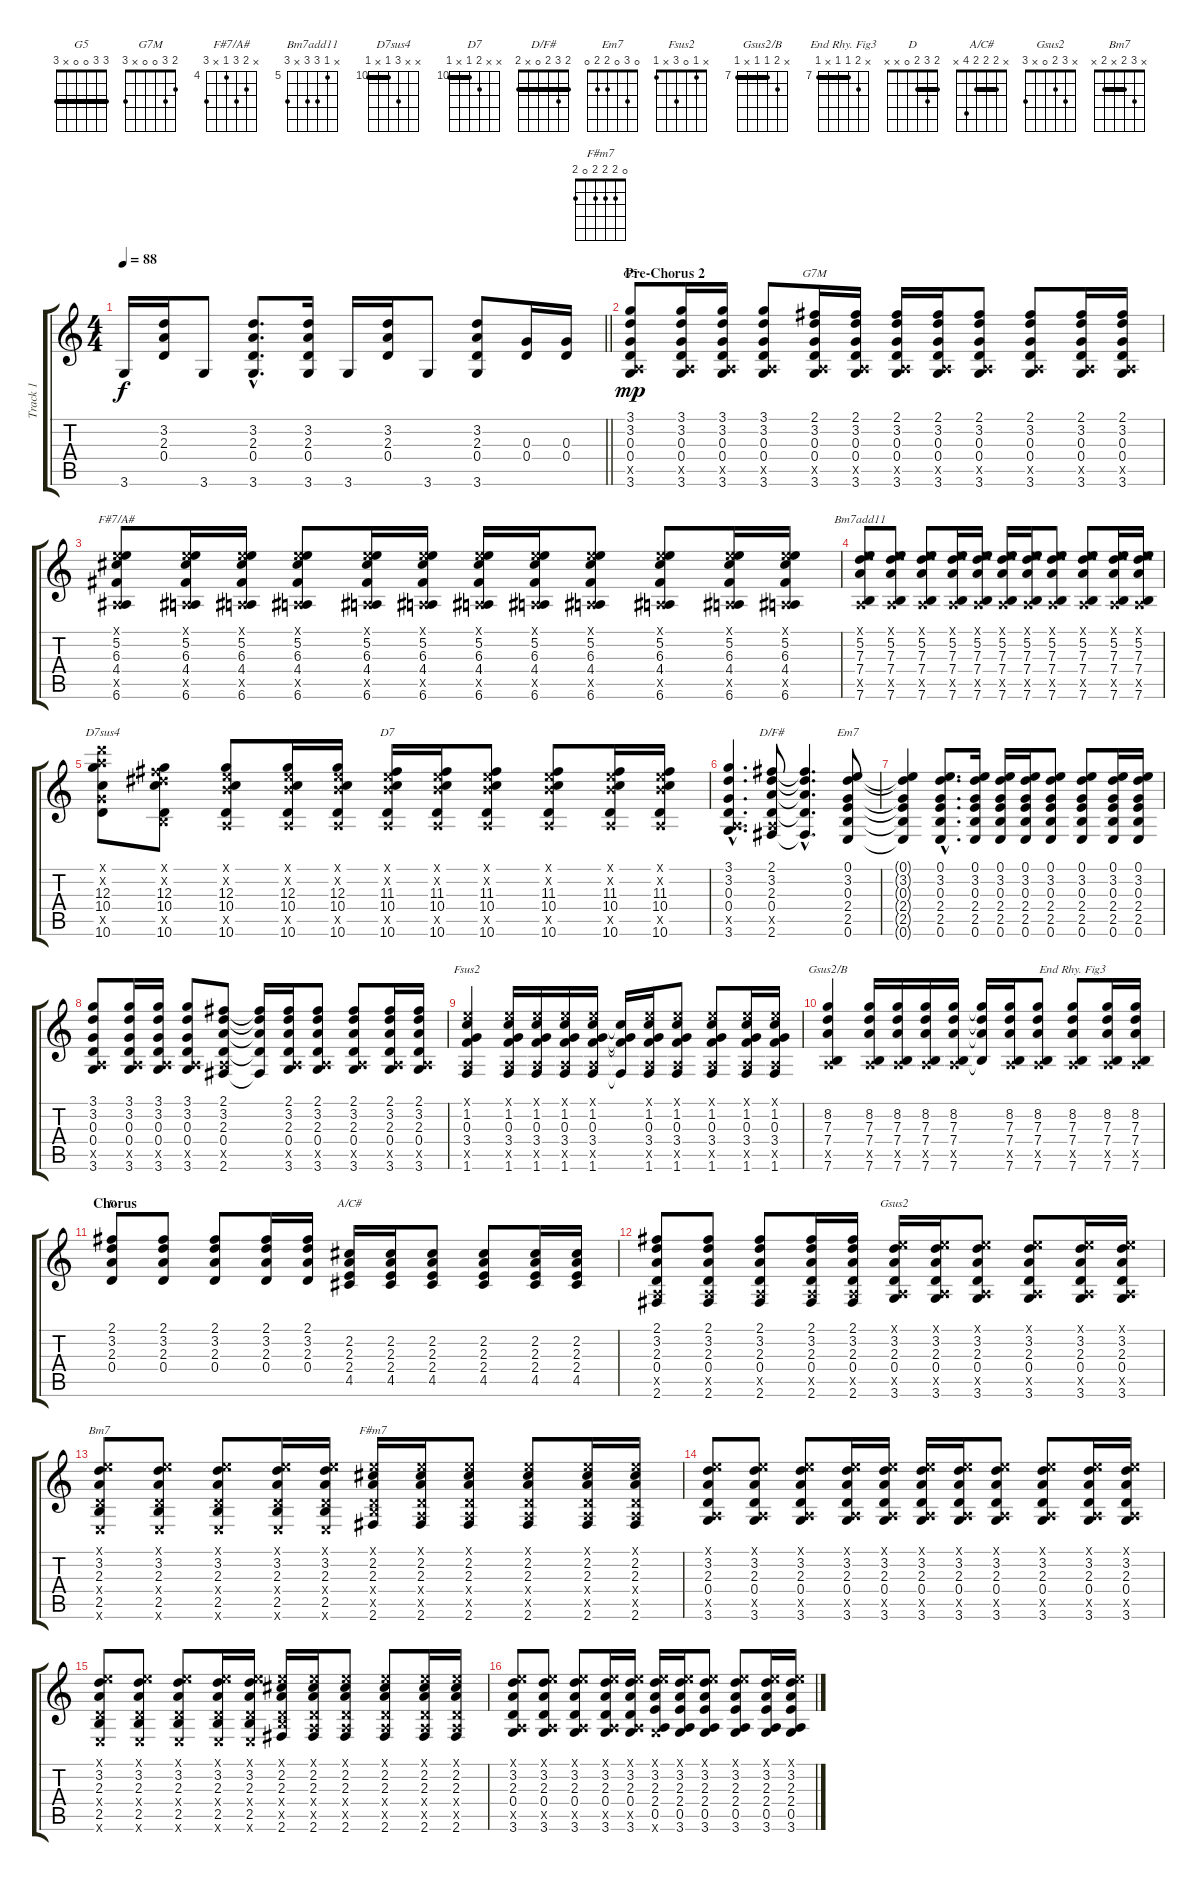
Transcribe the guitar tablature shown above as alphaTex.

\track ("Track 1" "Track 1") {instrument acousticguitarsteel}
\staff {score tabs}
\tuning (E4 B3 G3 D3 A2 E2) {hide}
\chord ("G5" 3 3 0 0 x 3) {barre 3}
\chord ("G7M" 2 3 0 0 x 3)
\chord ("F#7/A#" x 5 6 4 x 6) {firstfret 4}
\chord ("Bm7add11" x 5 7 7 x 7) {firstfret 5}
\chord ("D7sus4" x x 12 10 x 10) {firstfret 10 barre 10}
\chord ("D7" x x 11 10 x 10) {firstfret 10 barre 10}
\chord ("D/F#" 2 3 2 0 x 2) {barre 2}
\chord ("Em7" 0 3 0 2 2 0)
\chord ("Fsus2" x 1 0 3 x 1)
\chord ("Gsus2/B" x 8 7 7 x 7) {firstfret 7 barre 7}
\chord ("End Rhy. Fig3" x 8 7 7 x 7) {firstfret 7 barre 7}
\chord ("D" 2 3 2 0 x x) {barre 2}
\chord ("A/C#" x 2 2 2 4 x) {barre 2}
\chord ("Gsus2" x 3 2 0 x 3)
\chord ("Bm7" x 3 2 x 2 x) {barre 2}
\chord ("F#m7" 0 2 2 2 0 2)
\ts (4 4)
\tempo 88
\clef g2
\barLineRight lightlight
\ks c
3.6.16{dy f} (3.2 2.3 0.4).16 3.6.8 (3.2{hac} 2.3{hac} 0.4{hac} 3.6{hac}).8{d} (3.2 2.3 0.4 3.6).16 3.6.16 (3.2 2.3 0.4).16 3.6.8 (3.2 2.3 0.4 3.6).8 (0.3 0.4).16 (0.3 0.4).16 |
\section ("" "Pre-Chorus 2")
(3.1 3.2 0.3 0.4 0.5{x} 3.6).8{ch "G5" dy mp} (3.1 3.2 0.3 0.4 0.5{x} 3.6).16 (3.1 3.2 0.3 0.4 0.5{x} 3.6).16 (3.1 3.2 0.3 0.4 0.5{x} 3.6).8 (2.1 3.2 0.3 0.4 0.5{x} 3.6).16{ch "G7M"} (2.1 3.2 0.3 0.4 0.5{x} 3.6).16 (2.1 3.2 0.3 0.4 0.5{x} 3.6).16 (2.1 3.2 0.3 0.4 0.5{x} 3.6).16 (2.1 3.2 0.3 0.4 0.5{x} 3.6).8 (2.1 3.2 0.3 0.4 0.5{x} 3.6).8 (2.1 3.2 0.3 0.4 0.5{x} 3.6).16 (2.1 3.2 0.3 0.4 0.5{x} 3.6).16 |
(0.1{x} 5.2 6.3 4.4 0.5{x} 6.6).8{ch "F#7/A#"} (0.1{x} 5.2 6.3 4.4 0.5{x} 6.6).16 (0.1{x} 5.2 6.3 4.4 0.5{x} 6.6).16 (0.1{x} 5.2 6.3 4.4 0.5{x} 6.6).8 (0.1{x} 5.2 6.3 4.4 0.5{x} 6.6).16 (0.1{x} 5.2 6.3 4.4 0.5{x} 6.6).16 (0.1{x} 5.2 6.3 4.4 0.5{x} 6.6).16 (0.1{x} 5.2 6.3 4.4 0.5{x} 6.6).16 (0.1{x} 5.2 6.3 4.4 0.5{x} 6.6).8 (0.1{x} 5.2 6.3 4.4 0.5{x} 6.6).8 (0.1{x} 5.2 6.3 4.4 0.5{x} 6.6).16 (0.1{x} 5.2 6.3 4.4 0.5{x} 6.6).16 |
(0.1{x} 5.2 7.3 7.4 0.5{x} 7.6).8{ch "Bm7add11"} (0.1{x} 5.2 7.3 7.4 0.5{x} 7.6).8 (0.1{x} 5.2 7.3 7.4 0.5{x} 7.6).8 (0.1{x} 5.2 7.3 7.4 0.5{x} 7.6).16 (0.1{x} 5.2 7.3 7.4 0.5{x} 7.6).16 (0.1{x} 5.2 7.3 7.4 0.5{x} 7.6).16 (0.1{x} 5.2 7.3 7.4 0.5{x} 7.6).16 (0.1{x} 5.2 7.3 7.4 0.5{x} 7.6).8 (0.1{x} 5.2 7.3 7.4 0.5{x} 7.6).8 (0.1{x} 5.2 7.3 7.4 0.5{x} 7.6).16 (0.1{x} 5.2 7.3 7.4 0.5{x} 7.6).16 |
(10.1{x} 10.2{x} 12.3 10.4 10.5{x} 10.6).8{ch "D7sus4"} (2.1{x} 4.2{x} 12.3 10.4 2.5{x} 10.6).8 (0.1{x} 0.2{x} 12.3 10.4 0.5{x} 10.6).8 (0.1{x} 0.2{x} 12.3 10.4 0.5{x} 10.6).16 (0.1{x} 0.2{x} 12.3 10.4 0.5{x} 10.6).16 (0.1{x} 0.2{x} 11.3 10.4 0.5{x} 10.6).16{ch "D7"} (0.1{x} 0.2{x} 11.3 10.4 0.5{x} 10.6).16 (0.1{x} 0.2{x} 11.3 10.4 0.5{x} 10.6).8 (0.1{x} 0.2{x} 11.3 10.4 0.5{x} 10.6).8 (0.1{x} 0.2{x} 11.3 10.4 0.5{x} 10.6).16 (0.1{x} 0.2{x} 11.3 10.4 0.5{x} 10.6).16 |
(3.1{hac} 3.2{hac} 0.3{hac} 0.4{hac} 0.5{hac x} 3.6{hac}).4{d} (2.1 3.2 2.3 0.4 0.5{x} 2.6).8{ch "D/F#"} (2.1{hac t} 3.2{hac t} 2.3{hac t} 0.4{hac t} 2.6{hac t}).4{d} (0.1 3.2 0.3 2.4 2.5 0.6).8{ch "Em7"} |
(0.1{t} 3.2{t} 0.3{t} 2.4{t} 2.5{t} 0.6{t}).4 (0.1{hac} 3.2{hac} 0.3{hac} 2.4{hac} 2.5{hac} 0.6{hac}).8{d} (0.1 3.2 0.3 2.4 2.5 0.6).16 (0.1 3.2 0.3 2.4 2.5 0.6).16 (0.1 3.2 0.3 2.4 2.5 0.6).16 (0.1 3.2 0.3 2.4 2.5 0.6).8 (0.1 3.2 0.3 2.4 2.5 0.6).8 (0.1 3.2 0.3 2.4 2.5 0.6).16 (0.1 3.2 0.3 2.4 2.5 0.6).16 |
(3.1 3.2 0.3 0.4 0.5{x} 3.6).8 (3.1 3.2 0.3 0.4 0.5{x} 3.6).16 (3.1 3.2 0.3 0.4 0.5{x} 3.6).16 (3.1 3.2 0.3 0.4 0.5{x} 3.6).8 (2.1 3.2 2.3 0.4 0.5{x} 2.6).8 (2.1{t} 3.2{t} 2.3{t} 0.4{t} 2.6{t}).16 (2.1 3.2 2.3 0.4 0.5{x} 3.6).16 (2.1 3.2 2.3 0.4 0.5{x} 3.6).8 (2.1 3.2 2.3 0.4 0.5{x} 3.6).8 (2.1 3.2 2.3 0.4 0.5{x} 3.6).16 (2.1 3.2 2.3 0.4 0.5{x} 3.6).16 |
(0.1{x} 1.2 0.3 3.4 0.5{x} 1.6).4{ch "Fsus2"} (0.1{x} 1.2 0.3 3.4 0.5{x} 1.6).16 (0.1{x} 1.2 0.3 3.4 0.5{x} 1.6).16 (0.1{x} 1.2 0.3 3.4 0.5{x} 1.6).16 (0.1{x} 1.2 0.3 3.4 0.5{x} 1.6).16 (1.2{t} 0.3{t} 3.4{t} 1.6{t}).16 (0.1{x} 1.2 0.3 3.4 0.5{x} 1.6).16 (0.1{x} 1.2 0.3 3.4 0.5{x} 1.6).8 (0.1{x} 1.2 0.3 3.4 0.5{x} 1.6).8 (0.1{x} 1.2 0.3 3.4 0.5{x} 1.6).16 (0.1{x} 1.2 0.3 3.4 0.5{x} 1.6).16 |
(8.2 7.3 7.4 0.5{x} 7.6).4{ch "Gsus2/B"} (8.2 7.3 7.4 0.5{x} 7.6).16 (8.2 7.3 7.4 0.5{x} 7.6).16 (8.2 7.3 7.4 0.5{x} 7.6).16 (8.2 7.3 7.4 0.5{x} 7.6).16 (8.2{t} 7.3{t} 7.4{t} 7.6{t}).16 (8.2 7.3 7.4 0.5{x} 7.6).16 (8.2 7.3 7.4 0.5{x} 7.6).8 (8.2 7.3 7.4 0.5{x} 7.6).8{ch "End Rhy. Fig3"} (8.2 7.3 7.4 0.5{x} 7.6).16 (8.2 7.3 7.4 0.5{x} 7.6).16 |
\section ("" "Chorus")
(2.1 3.2 2.3 0.4).8{ch "D"} (2.1 3.2 2.3 0.4).8 (2.1 3.2 2.3 0.4).8 (2.1 3.2 2.3 0.4).16 (2.1 3.2 2.3 0.4).16 (2.2 2.3 2.4 4.5).16{ch "A/C#"} (2.2 2.3 2.4 4.5).16 (2.2 2.3 2.4 4.5).8 (2.2 2.3 2.4 4.5).8 (2.2 2.3 2.4 4.5).16 (2.2 2.3 2.4 4.5).16 |
(2.1 3.2 2.3 0.4 0.5{x} 2.6).8 (2.1 3.2 2.3 0.4 0.5{x} 2.6).8 (2.1 3.2 2.3 0.4 0.5{x} 2.6).8 (2.1 3.2 2.3 0.4 0.5{x} 2.6).16 (2.1 3.2 2.3 0.4 0.5{x} 2.6).16 (0.1{x} 3.2 2.3 0.4 0.5{x} 3.6).16{ch "Gsus2"} (0.1{x} 3.2 2.3 0.4 0.5{x} 3.6).16 (0.1{x} 3.2 2.3 0.4 0.5{x} 3.6).8 (0.1{x} 3.2 2.3 0.4 0.5{x} 3.6).8 (0.1{x} 3.2 2.3 0.4 0.5{x} 3.6).16 (0.1{x} 3.2 2.3 0.4 0.5{x} 3.6).16 |
(0.1{x} 3.2 2.3 0.4{x} 2.5 0.6{x}).8{ch "Bm7"} (0.1{x} 3.2 2.3 0.4{x} 2.5 0.6{x}).8 (0.1{x} 3.2 2.3 0.4{x} 2.5 0.6{x}).8 (0.1{x} 3.2 2.3 0.4{x} 2.5 0.6{x}).16 (0.1{x} 3.2 2.3 0.4{x} 2.5 0.6{x}).16 (0.1{x} 2.2 2.3 0.4{x} 2.5{x} 2.6).16{ch "F#m7"} (0.1{x} 2.2 2.3 0.4{x} 0.5{x} 2.6).16 (0.1{x} 2.2 2.3 0.4{x} 0.5{x} 2.6).8 (0.1{x} 2.2 2.3 0.4{x} 0.5{x} 2.6).8 (0.1{x} 2.2 2.3 0.4{x} 0.5{x} 2.6).16 (0.1{x} 2.2 2.3 0.4{x} 0.5{x} 2.6).16 |
(0.1{x} 3.2 2.3 0.4 0.5{x} 3.6).8 (0.1{x} 3.2 2.3 0.4 0.5{x} 3.6).8 (0.1{x} 3.2 2.3 0.4 0.5{x} 3.6).8 (0.1{x} 3.2 2.3 0.4 0.5{x} 3.6).16 (0.1{x} 3.2 2.3 0.4 0.5{x} 3.6).16 (0.1{x} 3.2 2.3 0.4 0.5{x} 3.6).16 (0.1{x} 3.2 2.3 0.4 0.5{x} 3.6).16 (0.1{x} 3.2 2.3 0.4 0.5{x} 3.6).8 (0.1{x} 3.2 2.3 0.4 0.5{x} 3.6).8 (0.1{x} 3.2 2.3 0.4 0.5{x} 3.6).16 (0.1{x} 3.2 2.3 0.4 0.5{x} 3.6).16 |
(0.1{x} 3.2 2.3 0.4{x} 2.5 0.6{x}).8 (0.1{x} 3.2 2.3 0.4{x} 2.5 0.6{x}).8 (0.1{x} 3.2 2.3 0.4{x} 2.5 0.6{x}).8 (0.1{x} 3.2 2.3 0.4{x} 2.5 0.6{x}).16 (0.1{x} 3.2 2.3 0.4{x} 2.5 0.6{x}).16 (0.1{x} 2.2 2.3 0.4{x} 2.5{x} 2.6).16 (0.1{x} 2.2 2.3 0.4{x} 0.5{x} 2.6).16 (0.1{x} 2.2 2.3 0.4{x} 0.5{x} 2.6).8 (0.1{x} 2.2 2.3 0.4{x} 0.5{x} 2.6).8 (0.1{x} 2.2 2.3 0.4{x} 0.5{x} 2.6).16 (0.1{x} 2.2 2.3 0.4{x} 0.5{x} 2.6).16 |
(0.1{x} 3.2 2.3 0.4 0.5{x} 3.6).8 (0.1{x} 3.2 2.3 0.4 0.5{x} 3.6).8 (0.1{x} 3.2 2.3 0.4 0.5{x} 3.6).8 (0.1{x} 3.2 2.3 0.4 0.5{x} 3.6).16 (0.1{x} 3.2 2.3 0.4 0.5{x} 3.6).16 (0.1{x} 3.2 2.3 2.4 0.5 3.6{x}).16 (0.1{x} 3.2 2.3 2.4 0.5 3.6).16 (0.1{x} 3.2 2.3 2.4 0.5 3.6).8 (0.1{x} 3.2 2.3 2.4 0.5 3.6).8 (0.1{x} 3.2 2.3 2.4 0.5 3.6).16 (0.1{x} 3.2 2.3 2.4 0.5 3.6).16
